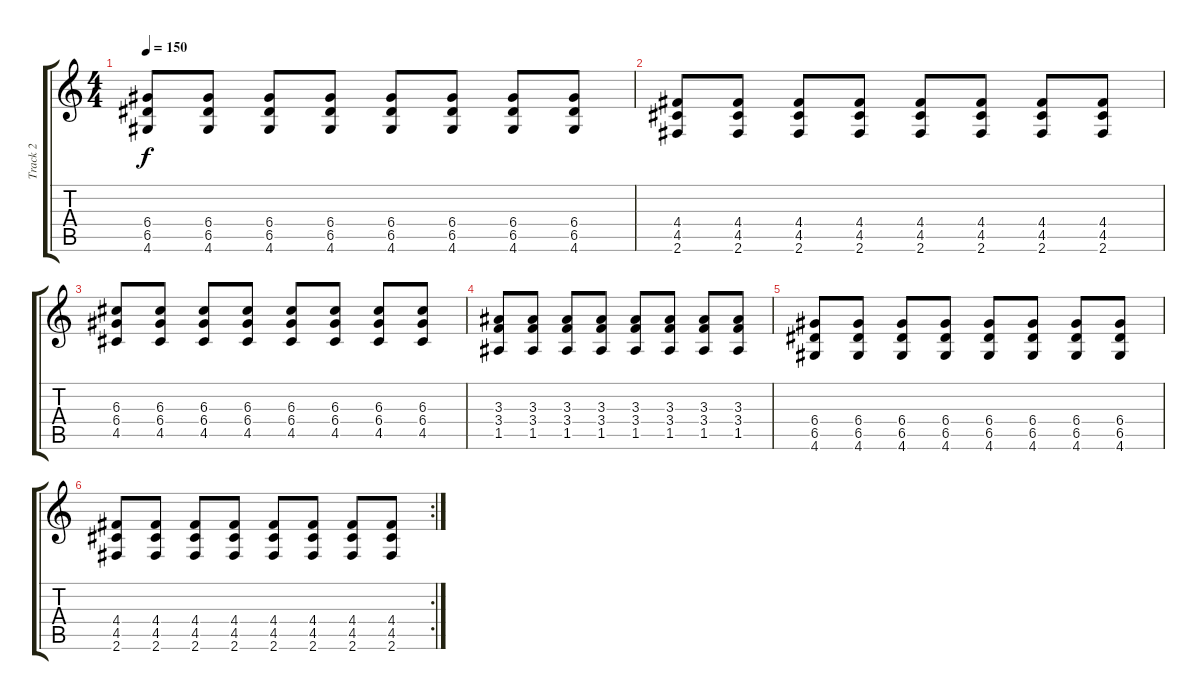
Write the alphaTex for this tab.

\track ("Track 2" "Track 2") {instrument distortionguitar}
\staff {score tabs}
\tuning (E4 B3 G3 D3 A2 E2) {hide}
\ts (4 4)
\tempo 150
\clef g2
\ks c
(6.4 6.5 4.6).8{dy f} (6.4 6.5 4.6).8 (6.4 6.5 4.6).8 (6.4 6.5 4.6).8 (6.4 6.5 4.6).8 (6.4 6.5 4.6).8 (6.4 6.5 4.6).8 (6.4 6.5 4.6).8 |
(4.4 4.5 2.6).8 (4.4 4.5 2.6).8 (4.4 4.5 2.6).8 (4.4 4.5 2.6).8 (4.4 4.5 2.6).8 (4.4 4.5 2.6).8 (4.4 4.5 2.6).8 (4.4 4.5 2.6).8 |
(6.3 6.4 4.5).8 (6.3 6.4 4.5).8 (6.3 6.4 4.5).8 (6.3 6.4 4.5).8 (6.3 6.4 4.5).8 (6.3 6.4 4.5).8 (6.3 6.4 4.5).8 (6.3 6.4 4.5).8 |
(3.3 3.4 1.5).8 (3.3 3.4 1.5).8 (3.3 3.4 1.5).8 (3.3 3.4 1.5).8 (3.3 3.4 1.5).8 (3.3 3.4 1.5).8 (3.3 3.4 1.5).8 (3.3 3.4 1.5).8 |
(6.4 6.5 4.6).8 (6.4 6.5 4.6).8 (6.4 6.5 4.6).8 (6.4 6.5 4.6).8 (6.4 6.5 4.6).8 (6.4 6.5 4.6).8 (6.4 6.5 4.6).8 (6.4 6.5 4.6).8 |
\rc 2
(4.4 4.5 2.6).8 (4.4 4.5 2.6).8 (4.4 4.5 2.6).8 (4.4 4.5 2.6).8 (4.4 4.5 2.6).8 (4.4 4.5 2.6).8 (4.4 4.5 2.6).8 (4.4 4.5 2.6).8
